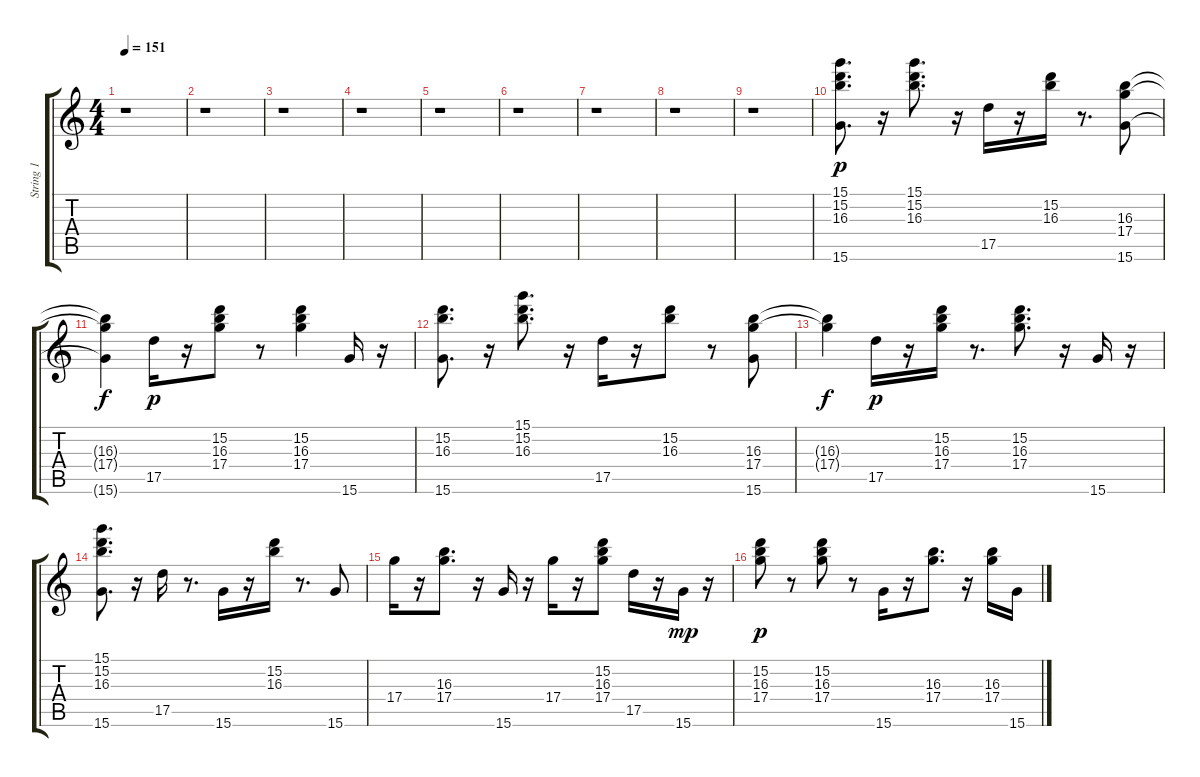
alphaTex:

\track ("String 1" "String 1") {instrument electricguitarjazz}
\staff {score tabs}
\tuning (E4 B3 G3 D3 A2 E2) {hide}
\ts (4 4)
\tempo 151
\clef g2
\ks c
r.1{dy mp} |
r.1 |
r.1 |
r.1 |
r.1 |
r.1 |
r.1 |
r.1 |
r.1 |
(15.1 15.2 16.3 15.6).8{d dy p} r.16 (15.1 15.2 16.3).8{d} r.16 17.5.16 r.16 (15.2 16.3).16 r.8{d} (16.3 17.4 15.6).8 |
(16.3{t} 17.4{t} 15.6{t}).4{dy f} 17.5.16{dy p} r.16 (15.2 16.3 17.4).8 r.8 (15.2 16.3 17.4).4 15.6.16 r.16 |
(15.2 16.3 15.6).8{d} r.16 (15.1 15.2 16.3).8{d} r.16 17.5.16 r.16 (15.2 16.3).8 r.8 (16.3 17.4 15.6).8 |
(16.3{t} 17.4{t}).4{dy f} 17.5.16{dy p} r.16 (15.2 16.3 17.4).16 r.8{d} (15.2 16.3 17.4).8{d} r.16 15.6.16 r.16 |
(15.1 15.2 16.3 15.6).8{d} r.16 17.5.16 r.8{d} 15.6.16 r.16 (15.2 16.3).16 r.8{d} 15.6.8 |
17.4.16 r.16 (16.3 17.4).8{d} r.16 15.6.16 r.16 17.4.16 r.16 (15.2 16.3 17.4).8 17.5.16 r.16 15.6.16{dy mp} r.16 |
(15.2 16.3 17.4).8{dy p} r.8 (15.2 16.3 17.4).8 r.8 15.6.16 r.16 (16.3 17.4).8{d} r.16 (16.3 17.4).16 15.6.16
